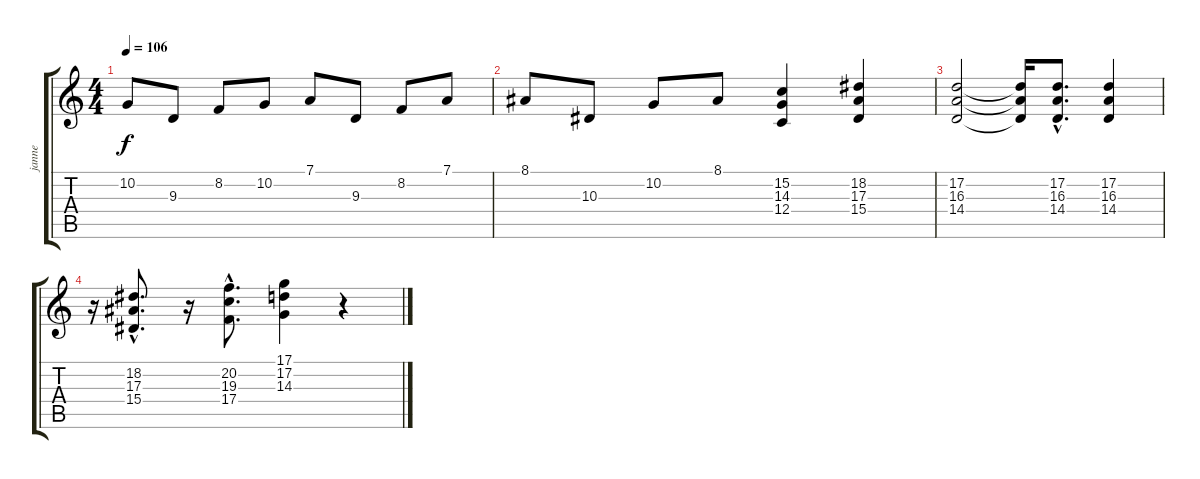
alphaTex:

\track ("janne" "janne") {instrument stringensemble1}
\staff {score tabs}
\tuning (D4 A3 F3 C3 G2 D2) {hide}
\ts (4 4)
\tempo 106
\clef g2
\ks c
10.2.8{dy f} 9.3.8 8.2.8 10.2.8 7.1.8 9.3.8 8.2.8 7.1.8 |
8.1.8 10.3.8 10.2.8 8.1.8 (15.2 14.3 12.4).4 (18.2 17.3 15.4).4 |
(17.2 16.3 14.4).2 (17.2{t} 16.3{t} 14.4{t}).16 (17.2{hac} 16.3{hac} 14.4{hac}).8{d} (17.2 16.3 14.4).4 |
r.16 (18.2{hac} 17.3{hac} 15.4{hac}).8{d} r.16 (20.2{hac} 19.3{hac} 17.4{hac}).8{d} (17.1 17.2 14.3).4 r.4
